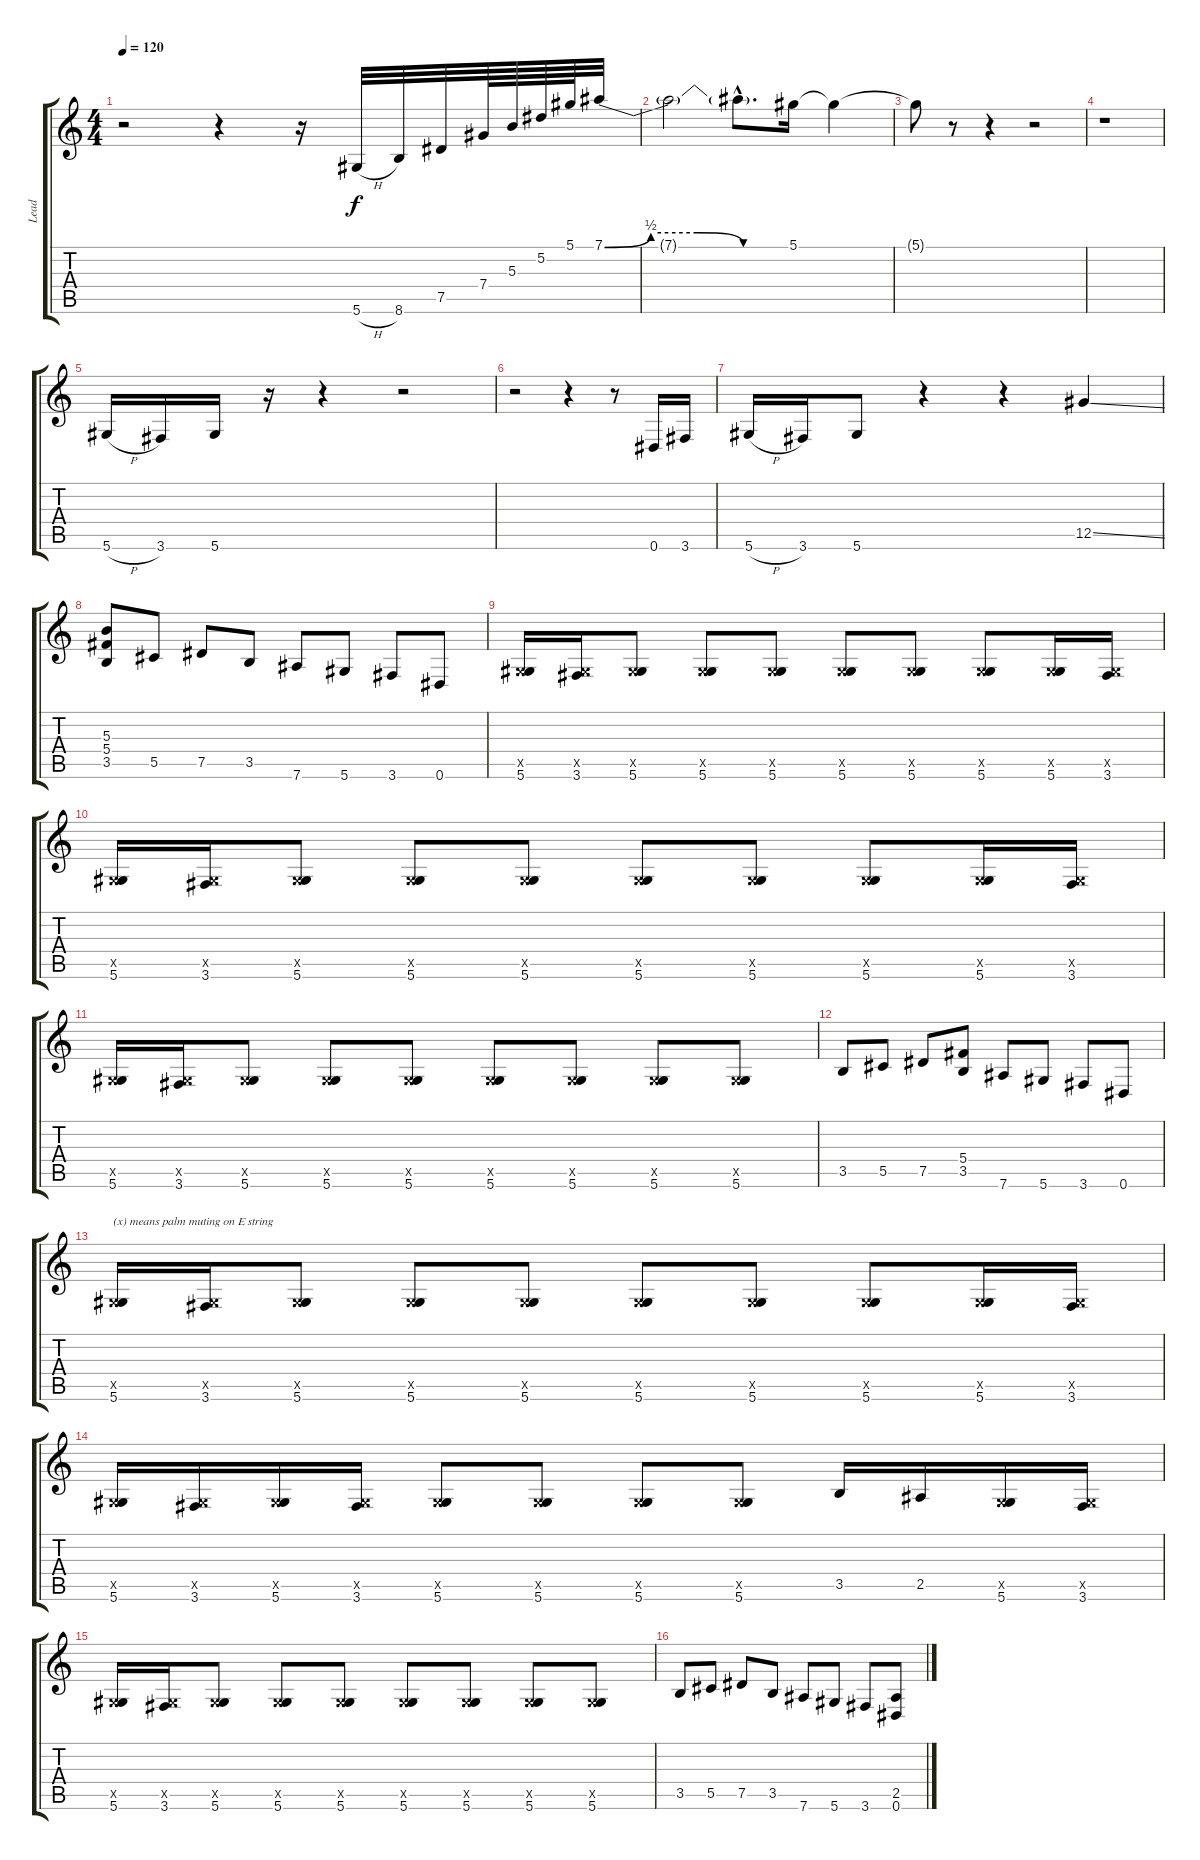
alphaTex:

\track ("Lead" "Lead") {instrument distortionguitar}
\staff {score tabs}
\tuning (Eb4 Bb3 Gb3 Db3 Ab2 Eb2) {hide}
\ts (4 4)
\tempo 120
\clef g2
\ks c
r.2{dy f instrument distortionguitar} r.4 r.16 5.6{h}.32 8.6.32 7.5.32 7.4.64 5.3.64 5.2.64 5.1.64 7.1{be (custom 0 0 15 2 30 2 45 0 60 0)}.32 |
7.1{t}.2 7.1{hac t}.8{d} 5.1.16 5.1{t}.4 |
5.1{t}.8 r.8 r.4 r.2 |
r.1 |
5.6{h}.16 3.6.16 5.6.16 r.16 r.4 r.2 |
r.2 r.4 r.8 0.6.16 3.6.16 |
5.6{h}.16 3.6.16 5.6.8 r.4 r.4 12.5{ss}.4 |
(5.3 5.4 3.5).8 5.5.8 7.5.8 3.5.8 7.6.8 5.6.8 3.6.8 0.6.8 |
(0.5{x} 5.6).16 (0.5{x} 3.6).16 (0.5{x} 5.6).8 (0.5{x} 5.6).8 (0.5{x} 5.6).8 (0.5{x} 5.6).8 (0.5{x} 5.6).8 (0.5{x} 5.6).8 (0.5{x} 5.6).16 (0.5{x} 3.6).16 |
(0.5{x} 5.6).16 (0.5{x} 3.6).16 (0.5{x} 5.6).8 (0.5{x} 5.6).8 (0.5{x} 5.6).8 (0.5{x} 5.6).8 (0.5{x} 5.6).8 (0.5{x} 5.6).8 (0.5{x} 5.6).16 (0.5{x} 3.6).16 |
(0.5{x} 5.6).16 (0.5{x} 3.6).16 (0.5{x} 5.6).8 (0.5{x} 5.6).8 (0.5{x} 5.6).8 (0.5{x} 5.6).8 (0.5{x} 5.6).8 (0.5{x} 5.6).8 (0.5{x} 5.6).8 |
3.5.8 5.5.8 7.5.8 (5.4 3.5).8 7.6.8 5.6.8 3.6.8 0.6.8 |
(0.5{x} 5.6).16{txt "(x) means palm muting on E string"} (0.5{x} 3.6).16 (0.5{x} 5.6).8 (0.5{x} 5.6).8 (0.5{x} 5.6).8 (0.5{x} 5.6).8 (0.5{x} 5.6).8 (0.5{x} 5.6).8 (0.5{x} 5.6).16 (0.5{x} 3.6).16 |
(0.5{x} 5.6).16 (0.5{x} 3.6).16 (0.5{x} 5.6).16 (0.5{x} 3.6).16 (0.5{x} 5.6).8 (0.5{x} 5.6).8 (0.5{x} 5.6).8 (0.5{x} 5.6).8 3.5.16 2.5.16 (0.5{x} 5.6).16 (0.5{x} 3.6).16 |
(0.5{x} 5.6).16 (0.5{x} 3.6).16 (0.5{x} 5.6).8 (0.5{x} 5.6).8 (0.5{x} 5.6).8 (0.5{x} 5.6).8 (0.5{x} 5.6).8 (0.5{x} 5.6).8 (0.5{x} 5.6).8 |
3.5.8 5.5.8 7.5.8 3.5.8 7.6.8 5.6.8 3.6.8 (2.5 0.6).8
